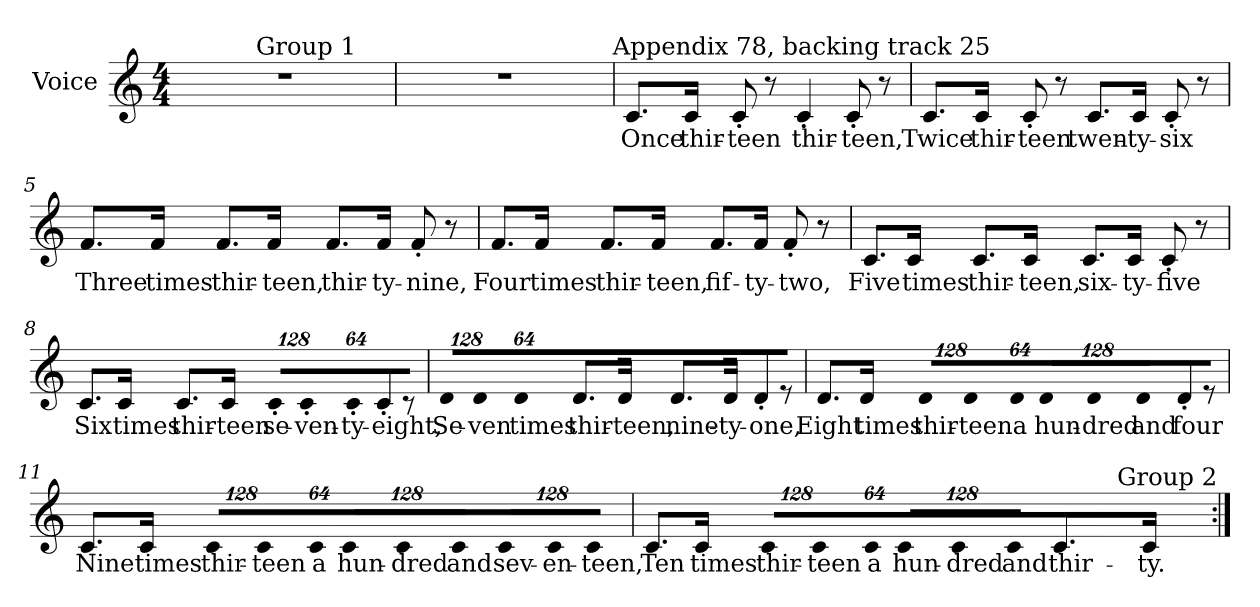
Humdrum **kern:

**kern	**text
*part1	*part1
*staff1	*staff1
*I"Voice	*
*I'Voice	*
!!LO:PB:g=z
*clefG2	*
*k[]	*
*C:	*
*M4/4	*
=1	=1
!LO:TX:a:t=Blues Rhythm	!
*^	*
1r	4ryy	.
.	32ryy	.
.	64ryy	.
.	512.ryy	.
!	!LO:TX:a:t=Group 1	!
.	2ryy	.
.	8ryy	.
.	16ryy	.
.	128ryy	.
.	256ryy	.
.	1024ryy	.
=2	=2	=2
1r	2ryy	.
.	4ryy	.
.	8ryy	.
.	16ryy	.
.	32ryy	.
.	64ryy	.
.	128...ryy	.
!	!LO:TX:a:t=Appendix 78, backing track 25	!
.	1024ryy	.
*v	*v	*
=3	=3
*^	*
!	!	!LO:LY:b:color=#000000
*v	*v	*
8.ci/L	Once
!	!LO:LY:b:color=#000000
16ci/Jk	thir-
!	!LO:LY:b:color=#000000
8c'i/	-teen
8r	.
!	!LO:LY:b:color=#000000
4c'i/	thir-
!	!LO:LY:b:color=#000000
8c'i/	-teen,
8r	.
=4	=4
!	!LO:LY:b:color=#000000
8.ci/L	Twice
!	!LO:LY:b:color=#000000
16ci/Jk	thir-
!	!LO:LY:b:color=#000000
8c'i/	-teen
8r	.
!	!LO:LY:b:color=#000000
8.ci/L	twen-
!	!LO:LY:b:color=#000000
16ci/Jk	-ty-
!	!LO:LY:b:color=#000000
8c'i/	-six
8r	.
!!LO:LB:g=z
=5	=5
!	!LO:LY:b:color=#000000
8.fi/L	Three
!	!LO:LY:b:color=#000000
16fi/Jk	times
!	!LO:LY:b:color=#000000
8.fi/L	thir-
!	!LO:LY:b:color=#000000
16fi/Jk	-teen,
!	!LO:LY:b:color=#000000
8.fi/L	thir-
!	!LO:LY:b:color=#000000
16fi/Jk	-ty-
!	!LO:LY:b:color=#000000
8f'i/	-nine,
8r	.
=6	=6
!	!LO:LY:b:color=#000000
8.fi/L	Four
!	!LO:LY:b:color=#000000
16fi/Jk	times
!	!LO:LY:b:color=#000000
8.fi/L	thir-
!	!LO:LY:b:color=#000000
16fi/Jk	-teen,
!	!LO:LY:b:color=#000000
8.fi/L	fif-
!	!LO:LY:b:color=#000000
16fi/Jk	-ty-
!	!LO:LY:b:color=#000000
8f'i/	-two,
8r	.
!!LO:LB:g=z
=7	=7
!	!LO:LY:b:color=#000000
8.ci/L	Five
!	!LO:LY:b:color=#000000
16ci/Jk	times
!	!LO:LY:b:color=#000000
8.ci/L	thir-
!	!LO:LY:b:color=#000000
16ci/Jk	-teen,
!	!LO:LY:b:color=#000000
8.ci/L	six-
!	!LO:LY:b:color=#000000
16ci/Jk	-ty-
!	!LO:LY:b:color=#000000
8c'i/	-five
8r	.
=8	=8
!	!LO:LY:b:color=#000000
8.ci/L	Six
!	!LO:LY:b:color=#000000
16ci/Jk	times
!	!LO:LY:b:color=#000000
8.ci/L	thir-
!	!LO:LY:b:color=#000000
16ci/Jk	-teen
*Xbrackettup	*
!LO:N:vis=8	!
!	!LO:LY:b:color=#000000
1024%85c'i/L	se-
!LO:N:vis=8	!
!	!LO:LY:b:color=#000000
1024%85c'i/	-ven-
!LO:N:vis=8	!
!	!LO:LY:b:color=#000000
512%43c'i/J	-ty-
!	!LO:LY:b:color=#000000
8c'i/	-eight,
8r	.
!!LO:LB:g=z
=9	=9
!LO:N:vis=8	!
!	!LO:LY:b:color=#000000
1024%85di/L	Se-
!LO:N:vis=8	!
!	!LO:LY:b:color=#000000
1024%85di/	-ven
!LO:N:vis=8	!
!	!LO:LY:b:color=#000000
512%43di/J	times
!	!LO:LY:b:color=#000000
8.di/L	thir-
!	!LO:LY:b:color=#000000
16di/Jk	-teen,
!	!LO:LY:b:color=#000000
8.di/L	nine-
!	!LO:LY:b:color=#000000
16di/Jk	-ty-
!	!LO:LY:b:color=#000000
8d'i/	-one,
8r	.
=10	=10
!	!LO:LY:b:color=#000000
8.di/L	Eight
!	!LO:LY:b:color=#000000
16di/Jk	times
!LO:N:vis=8	!
!	!LO:LY:b:color=#000000
1024%85di/L	thir-
!LO:N:vis=8	!
!	!LO:LY:b:color=#000000
1024%85di/	-teen
!LO:N:vis=8	!
!	!LO:LY:b:color=#000000
512%43di/J	a
!LO:N:vis=8	!
!	!LO:LY:b:color=#000000
1024%85di/L	hun-
!LO:N:vis=8	!
!	!LO:LY:b:color=#000000
1024%85di/	-dred
!LO:N:vis=8	!
!	!LO:LY:b:color=#000000
512%43di/J	and
!	!LO:LY:b:color=#000000
8d'i/	four
8r	.
!!LO:LB:g=z
=11	=11
!	!LO:LY:b:color=#000000
8.ci/L	Nine
!	!LO:LY:b:color=#000000
16ci/Jk	times
!LO:N:vis=8	!
!	!LO:LY:b:color=#000000
1024%85ci/L	thir-
!LO:N:vis=8	!
!	!LO:LY:b:color=#000000
1024%85ci/	-teen
!LO:N:vis=8	!
!	!LO:LY:b:color=#000000
512%43ci/J	a
!LO:N:vis=8	!
!	!LO:LY:b:color=#000000
1024%85ci/L	hun-
!LO:N:vis=8	!
!	!LO:LY:b:color=#000000
1024%85ci/	-dred
!LO:N:vis=8	!
!	!LO:LY:b:color=#000000
512%43ci/J	and
!LO:N:vis=8	!
!	!LO:LY:b:color=#000000
1024%85ci/L	sev-
!LO:N:vis=8	!
!	!LO:LY:b:color=#000000
1024%85ci/	-en-
!LO:N:vis=8	!
!	!LO:LY:b:color=#000000
512%43ci/J	-teen,
!!LO:LB:g=z
=12	=12
!	!LO:LY:b:color=#000000
*^	*
8.ci/L	2ryy	Ten
!	!	!LO:LY:b:color=#000000
16ci/Jk	.	times
!LO:N:vis=8	!	!
!	!	!LO:LY:b:color=#000000
1024%85ci/L	.	thir-
!LO:N:vis=8	!	!
!	!	!LO:LY:b:color=#000000
1024%85ci/	.	-teen
!LO:N:vis=8	!	!
!	!	!LO:LY:b:color=#000000
512%43ci/J	.	a
!LO:N:vis=8	!	!
!	!	!LO:LY:b:color=#000000
1024%85ci/L	4ryy	hun-
!LO:N:vis=8	!	!
!	!	!LO:LY:b:color=#000000
1024%85ci/	.	-dred
!LO:N:vis=8	!	!
!	!	!LO:LY:b:color=#000000
512%43ci/J	.	and
!	!	!LO:LY:b:color=#000000
8.ci/L	8ryy	thir-
.	16ryy	.
!	!	!LO:LY:b:color=#000000
16ci/Jk	32ryy	-ty.
.	64ryy	.
.	128...ryy	.
!	!LO:TX:a:t=Group 2	!
.	1024ryy	.
*v	*v	*
=:|!	=:|!
*-	*-
